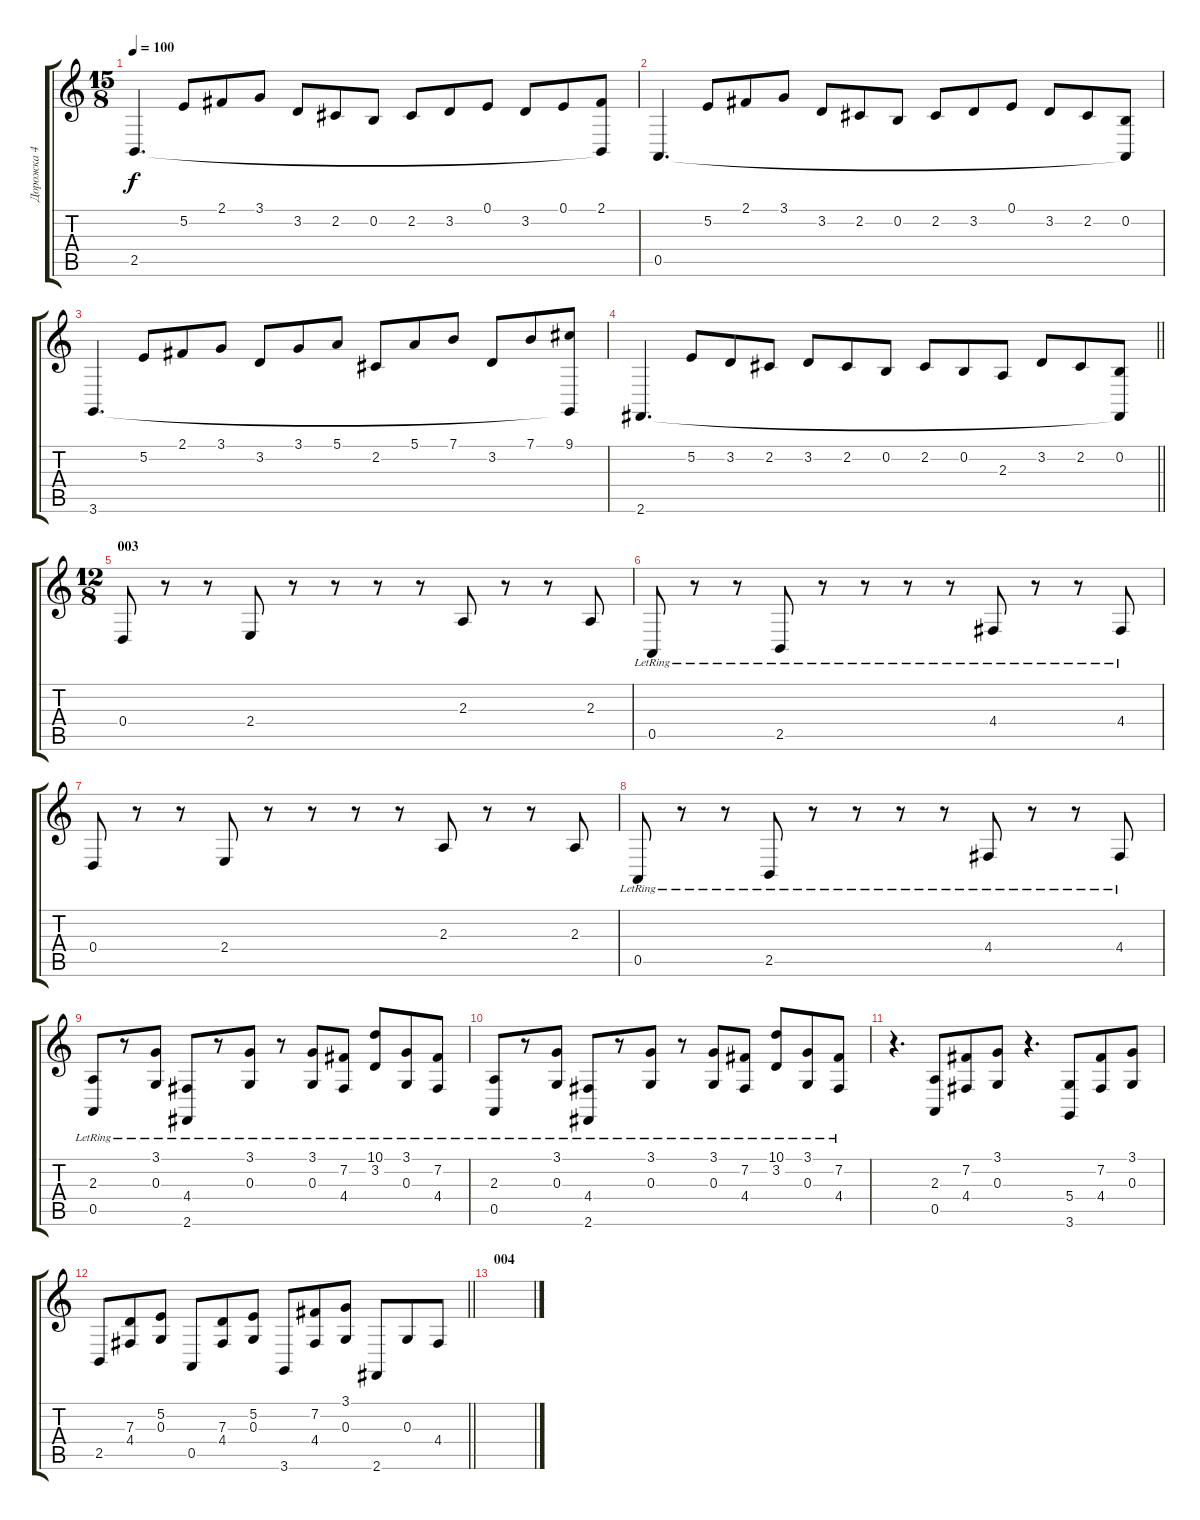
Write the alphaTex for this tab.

\track ("Дорожка 4" "Дорожка 4") {instrument pizzicatostrings}
\staff {score tabs}
\tuning (E4 B3 G3 D3 A2 E2) {hide}
\ts (15 8)
\tempo 100
\clef g2
\ks c
2.5.4{d dy f} 5.2.8 2.1.8 3.1.8 3.2.8 2.2.8 0.2.8 2.2.8 3.2.8 0.1.8 3.2.8 0.1.8 (2.1 2.5{t}).8 |
0.5.4{d} 5.2.8 2.1.8 3.1.8 3.2.8 2.2.8 0.2.8 2.2.8 3.2.8 0.1.8 3.2.8 2.2.8 (0.2 0.5{t}).8 |
3.6.4{d} 5.2.8 2.1.8 3.1.8 3.2.8 3.1.8 5.1.8 2.2.8 5.1.8 7.1.8 3.2.8 7.1.8 (9.1 3.6{t}).8 |
\barLineRight lightlight
2.6.4{d} 5.2.8 3.2.8 2.2.8 3.2.8 2.2.8 0.2.8 2.2.8 0.2.8 2.3.8 3.2.8 2.2.8 (0.2 2.6{t}).8 |
\ts (12 8)
\section ("" "003")
0.4.8 r.8 r.8 2.4.8 r.8 r.8 r.8 r.8 2.3.8 r.8 r.8 2.3.8 |
0.5{lr}.8 r.8 r.8 2.5{lr}.8 r.8 r.8 r.8 r.8 4.4{lr}.8 r.8 r.8 4.4{lr}.8 |
0.4.8 r.8 r.8 2.4.8 r.8 r.8 r.8 r.8 2.3.8 r.8 r.8 2.3.8 |
0.5{lr}.8 r.8 r.8 2.5{lr}.8 r.8 r.8 r.8 r.8 4.4{lr}.8 r.8 r.8 4.4{lr}.8 |
(2.3 0.5{lr}).8 r.8 (3.1 0.3{lr}).8 (4.4 2.6{lr}).8 r.8 (3.1 0.3{lr}).8 r.8 (3.1 0.3{lr}).8 (7.2 4.4{lr}).8 (10.1 3.2{lr}).8 (3.1 0.3{lr}).8 (7.2 4.4{lr}).8 |
(2.3 0.5{lr}).8 r.8 (3.1 0.3{lr}).8 (4.4 2.6{lr}).8 r.8 (3.1 0.3{lr}).8 r.8 (3.1 0.3{lr}).8 (7.2 4.4{lr}).8 (10.1 3.2{lr}).8 (3.1 0.3{lr}).8 (7.2 4.4{lr}).8 |
r.4{d} (2.3 0.5).8 (7.2 4.4).8 (3.1 0.3).8 r.4{d} (5.4 3.6).8 (7.2 4.4).8 (3.1 0.3).8 |
\barLineRight lightlight
2.5.8 (7.3 4.4).8 (5.2 0.3).8 0.5.8 (7.3 4.4).8 (5.2 0.3).8 3.6.8 (7.2 4.4).8 (3.1 0.3).8 2.6.8 0.3.8 4.4.8 |
\section ("" "004")
